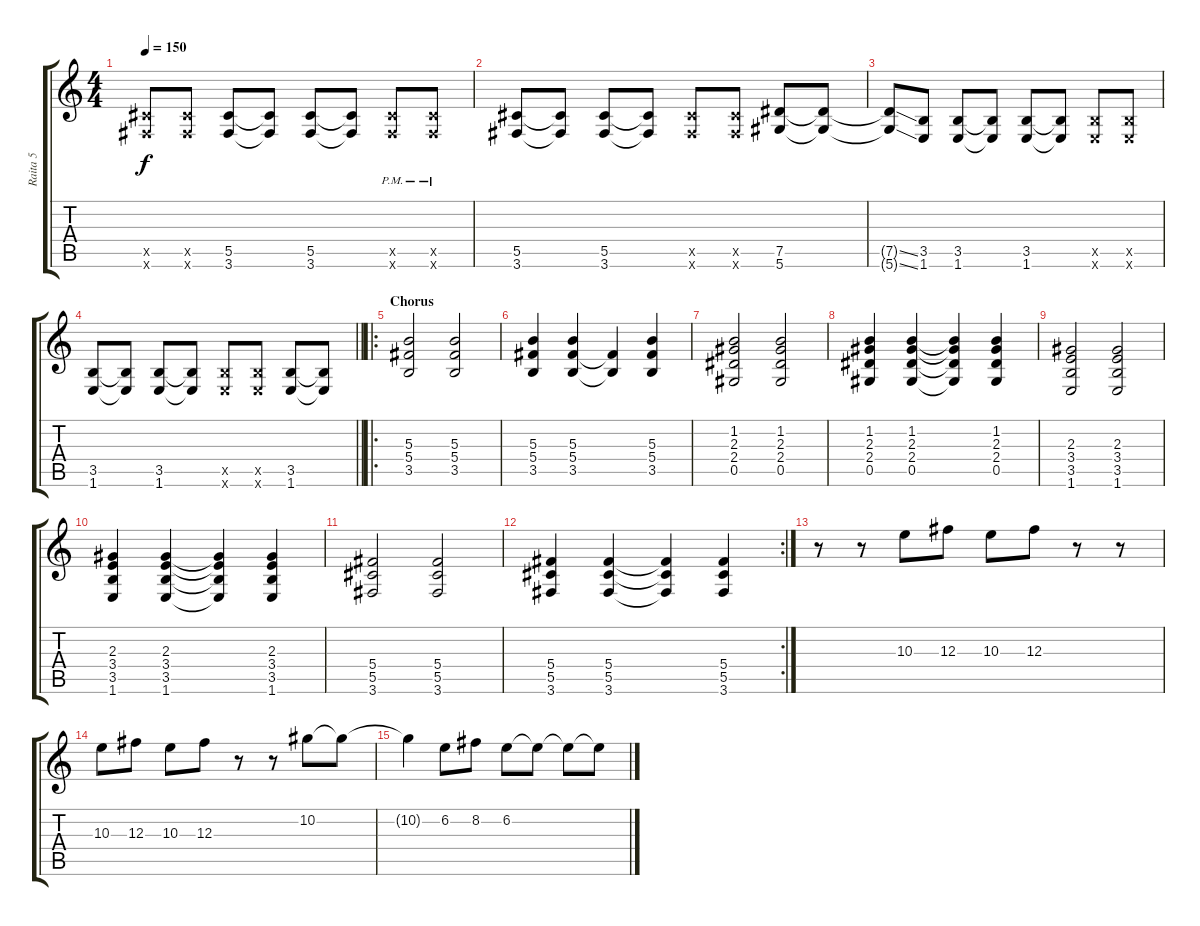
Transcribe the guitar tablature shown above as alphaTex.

\track ("Raita 5" "Raita 5") {instrument overdrivenguitar}
\staff {score tabs}
\tuning (Eb4 Bb3 Gb3 Db3 Ab2 Eb2) {hide}
\ts (4 4)
\tempo 150
\clef g2
\ks c
(5.5{x} 3.6{x}).8{dy f} (5.5{x} 3.6{x}).8 (5.5 3.6).8 (5.5{t} 3.6{t}).8 (5.5 3.6).8 (5.5{t} 3.6{t}).8 (5.5{pm x} 3.6{pm x}).8 (5.5{pm x} 3.6{pm x}).8 |
(5.5 3.6).8 (5.5{t} 3.6{t}).8 (5.5 3.6).8 (5.5{t} 3.6{t}).8 (5.5{x} 3.6{x}).8 (5.5{x} 3.6{x}).8 (7.5 5.6).8 (7.5{t} 5.6{t}).8 |
(7.5{ss t} 5.6{ss t}).8 (3.5 1.6).8 (3.5 1.6).8 (3.5{t} 1.6{t}).8 (3.5 1.6).8 (3.5{t} 1.6{t}).8 (3.5{x} 1.6{x}).8 (3.5{x} 1.6{x}).8 |
\barLineRight lightlight
(3.5 1.6).8 (3.5{t} 1.6{t}).8 (3.5 1.6).8 (3.5{t} 1.6{t}).8 (3.5{x} 1.6{x}).8 (3.5{x} 1.6{x}).8 (3.5 1.6).8 (3.5{t} 1.6{t}).8 |
\ro
\section ("" "Chorus")
(5.3 5.4 3.5).2 (5.3 5.4 3.5).2 |
(5.3 5.4 3.5).4 (5.3 5.4 3.5).4 (5.4{t} 3.5{t}).4 (5.3 5.4 3.5).4 |
(1.2 2.3 2.4 0.5).2 (1.2 2.3 2.4 0.5).2 |
(1.2 2.3 2.4 0.5).4 (1.2 2.3 2.4 0.5).4 (1.2{t} 2.3{t} 2.4{t} 0.5{t}).4 (1.2 2.3 2.4 0.5).4 |
(2.3 3.4 3.5 1.6).2 (2.3 3.4 3.5 1.6).2 |
(2.3 3.4 3.5 1.6).4 (2.3 3.4 3.5 1.6).4 (2.3{t} 3.4{t} 3.5{t} 1.6{t}).4 (2.3 3.4 3.5 1.6).4 |
(5.4 5.5 3.6).2 (5.4 5.5 3.6).2 |
\rc 2
(5.4 5.5 3.6).4 (5.4 5.5 3.6).4 (5.4{t} 5.5{t} 3.6{t}).4 (5.4 5.5 3.6).4 |
r.8 r.8 10.3.8 12.3.8 10.3.8 12.3.8 r.8 r.8 |
10.3.8 12.3.8 10.3.8 12.3.8 r.8 r.8 10.2.8 10.2{t}.8 |
10.2{t}.4 6.2.8 8.2.8 6.2.8 6.2{t}.8 6.2{t}.8 6.2{t}.8
